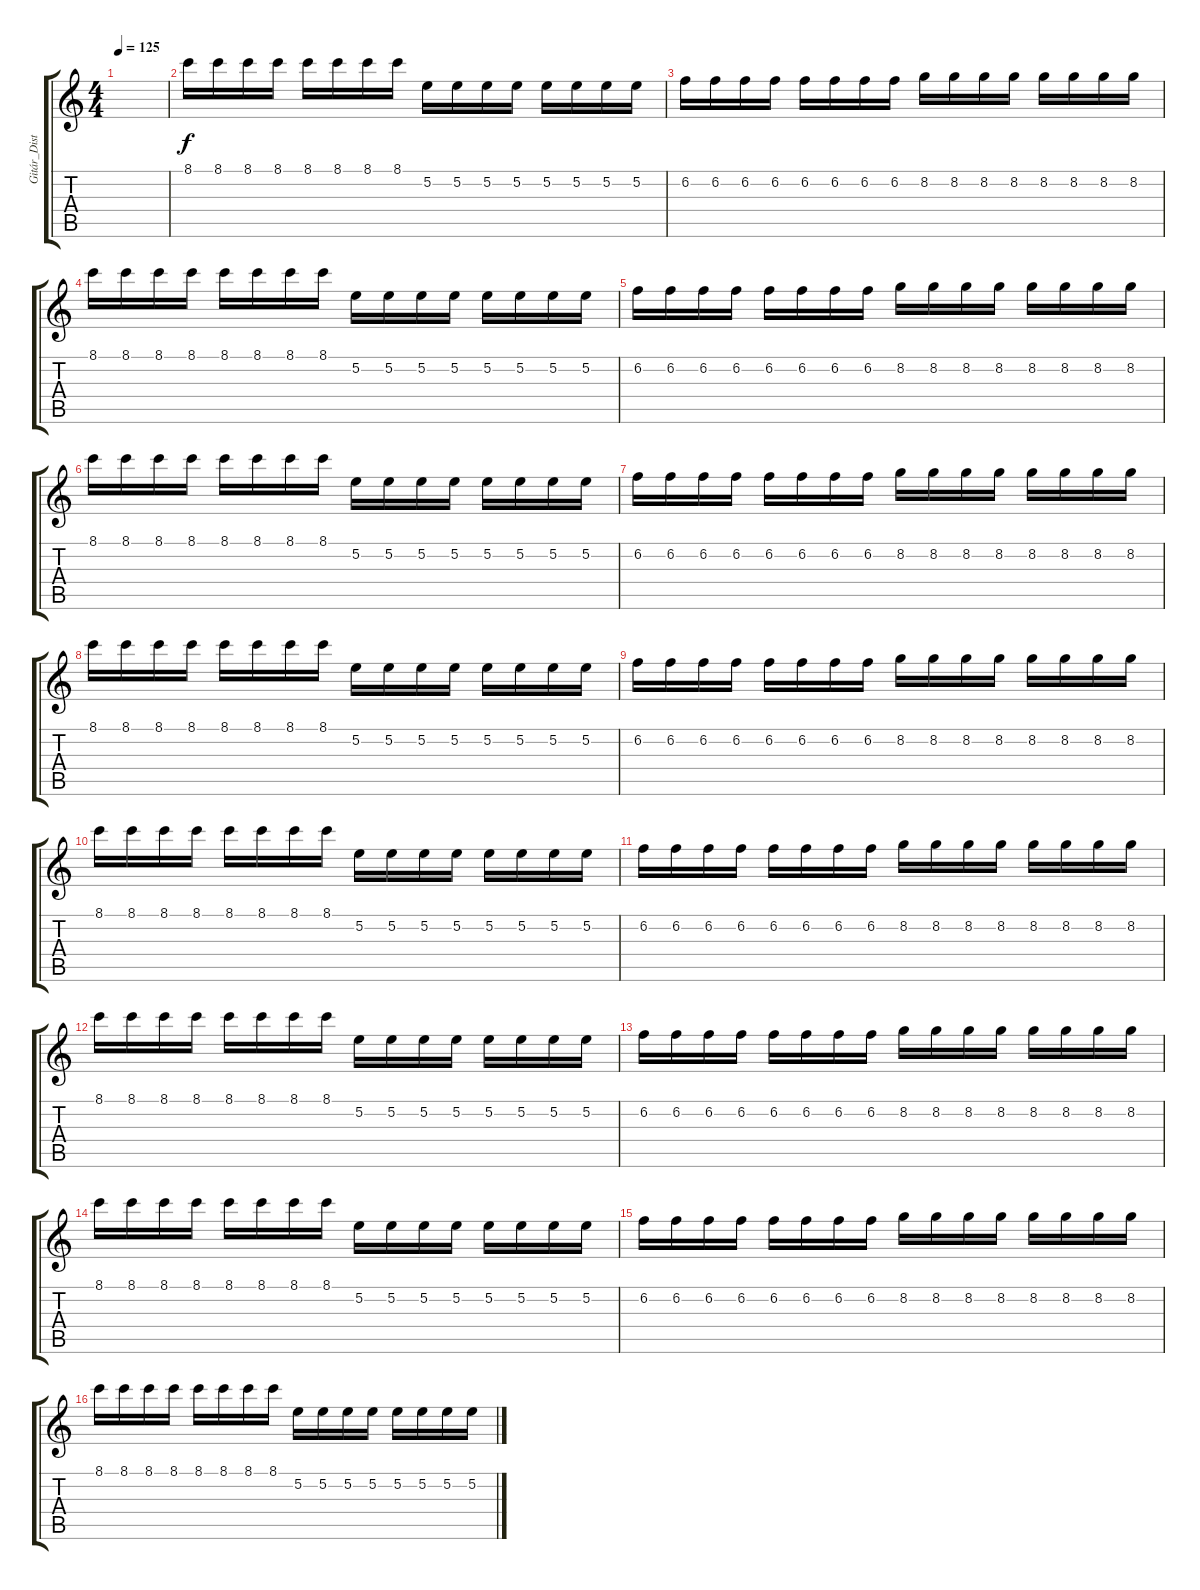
\track ("Gitár_Distr.2" "Gitár_Dist") {instrument distortionguitar}
\staff {score tabs}
\tuning (E4 B3 G3 D3 A2 E2) {hide}
\ts (4 4)
\tempo 125
\clef g2
\ks c
|
8.1.16 8.1.16 8.1.16 8.1.16 8.1.16 8.1.16 8.1.16 8.1.16 5.2.16 5.2.16 5.2.16 5.2.16 5.2.16 5.2.16 5.2.16 5.2.16 |
6.2.16 6.2.16 6.2.16 6.2.16 6.2.16 6.2.16 6.2.16 6.2.16 8.2.16 8.2.16 8.2.16 8.2.16 8.2.16 8.2.16 8.2.16 8.2.16 |
8.1.16 8.1.16 8.1.16 8.1.16 8.1.16 8.1.16 8.1.16 8.1.16 5.2.16 5.2.16 5.2.16 5.2.16 5.2.16 5.2.16 5.2.16 5.2.16 |
6.2.16 6.2.16 6.2.16 6.2.16 6.2.16 6.2.16 6.2.16 6.2.16 8.2.16 8.2.16 8.2.16 8.2.16 8.2.16 8.2.16 8.2.16 8.2.16 |
8.1.16 8.1.16 8.1.16 8.1.16 8.1.16 8.1.16 8.1.16 8.1.16 5.2.16 5.2.16 5.2.16 5.2.16 5.2.16 5.2.16 5.2.16 5.2.16 |
6.2.16 6.2.16 6.2.16 6.2.16 6.2.16 6.2.16 6.2.16 6.2.16 8.2.16 8.2.16 8.2.16 8.2.16 8.2.16 8.2.16 8.2.16 8.2.16 |
8.1.16 8.1.16 8.1.16 8.1.16 8.1.16 8.1.16 8.1.16 8.1.16 5.2.16 5.2.16 5.2.16 5.2.16 5.2.16 5.2.16 5.2.16 5.2.16 |
6.2.16 6.2.16 6.2.16 6.2.16 6.2.16 6.2.16 6.2.16 6.2.16 8.2.16 8.2.16 8.2.16 8.2.16 8.2.16 8.2.16 8.2.16 8.2.16 |
8.1.16 8.1.16 8.1.16 8.1.16 8.1.16 8.1.16 8.1.16 8.1.16 5.2.16 5.2.16 5.2.16 5.2.16 5.2.16 5.2.16 5.2.16 5.2.16 |
6.2.16 6.2.16 6.2.16 6.2.16 6.2.16 6.2.16 6.2.16 6.2.16 8.2.16 8.2.16 8.2.16 8.2.16 8.2.16 8.2.16 8.2.16 8.2.16 |
8.1.16 8.1.16 8.1.16 8.1.16 8.1.16 8.1.16 8.1.16 8.1.16 5.2.16 5.2.16 5.2.16 5.2.16 5.2.16 5.2.16 5.2.16 5.2.16 |
6.2.16 6.2.16 6.2.16 6.2.16 6.2.16 6.2.16 6.2.16 6.2.16 8.2.16 8.2.16 8.2.16 8.2.16 8.2.16 8.2.16 8.2.16 8.2.16 |
8.1.16 8.1.16 8.1.16 8.1.16 8.1.16 8.1.16 8.1.16 8.1.16 5.2.16 5.2.16 5.2.16 5.2.16 5.2.16 5.2.16 5.2.16 5.2.16 |
6.2.16 6.2.16 6.2.16 6.2.16 6.2.16 6.2.16 6.2.16 6.2.16 8.2.16 8.2.16 8.2.16 8.2.16 8.2.16 8.2.16 8.2.16 8.2.16 |
8.1.16 8.1.16 8.1.16 8.1.16 8.1.16 8.1.16 8.1.16 8.1.16 5.2.16 5.2.16 5.2.16 5.2.16 5.2.16 5.2.16 5.2.16 5.2.16
